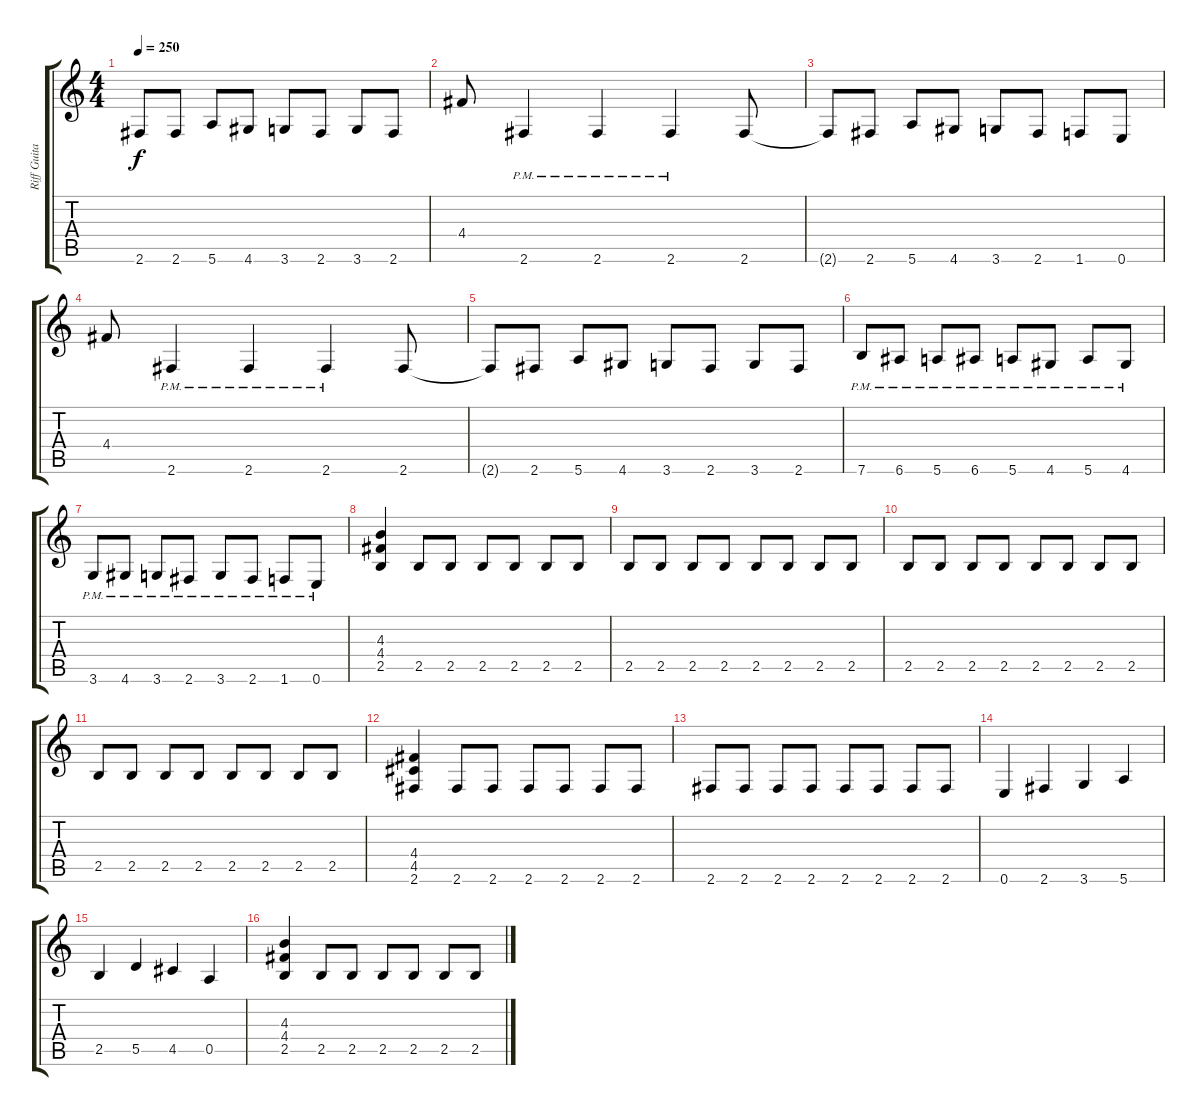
\track ("Riff Guitar" "Riff Guita") {instrument distortionguitar}
\staff {score tabs}
\tuning (E4 B3 G3 D3 A2 E2) {hide}
\ts (4 4)
\tempo 250
\clef g2
\ks c
2.6{t}.8{dy f} 2.6.8 5.6.8 4.6.8 3.6.8 2.6.8 3.6.8 2.6.8 |
4.4.8 2.6{pm}.4 2.6{pm}.4 2.6{pm}.4 2.6.8 |
2.6{t}.8 2.6.8 5.6.8 4.6.8 3.6.8 2.6.8 1.6.8 0.6.8 |
4.4.8 2.6{pm}.4 2.6{pm}.4 2.6{pm}.4 2.6.8 |
2.6{t}.8 2.6.8 5.6.8 4.6.8 3.6.8 2.6.8 3.6.8 2.6.8 |
7.6{pm}.8 6.6{pm}.8 5.6{pm}.8 6.6{pm}.8 5.6{pm}.8 4.6{pm}.8 5.6{pm}.8 4.6{pm}.8 |
3.6{pm}.8 4.6{pm}.8 3.6{pm}.8 2.6{pm}.8 3.6{pm}.8 2.6{pm}.8 1.6{pm}.8 0.6{pm}.8 |
(4.3 4.4 2.5).4 2.5.8 2.5.8 2.5.8 2.5.8 2.5.8 2.5.8 |
2.5.8 2.5.8 2.5.8 2.5.8 2.5.8 2.5.8 2.5.8 2.5.8 |
2.5.8 2.5.8 2.5.8 2.5.8 2.5.8 2.5.8 2.5.8 2.5.8 |
2.5.8 2.5.8 2.5.8 2.5.8 2.5.8 2.5.8 2.5.8 2.5.8 |
(4.4 4.5 2.6).4 2.6.8 2.6.8 2.6.8 2.6.8 2.6.8 2.6.8 |
2.6.8 2.6.8 2.6.8 2.6.8 2.6.8 2.6.8 2.6.8 2.6.8 |
0.6.4 2.6.4 3.6.4 5.6.4 |
2.5.4 5.5.4 4.5.4 0.5.4 |
(4.3 4.4 2.5).4 2.5.8 2.5.8 2.5.8 2.5.8 2.5.8 2.5.8
